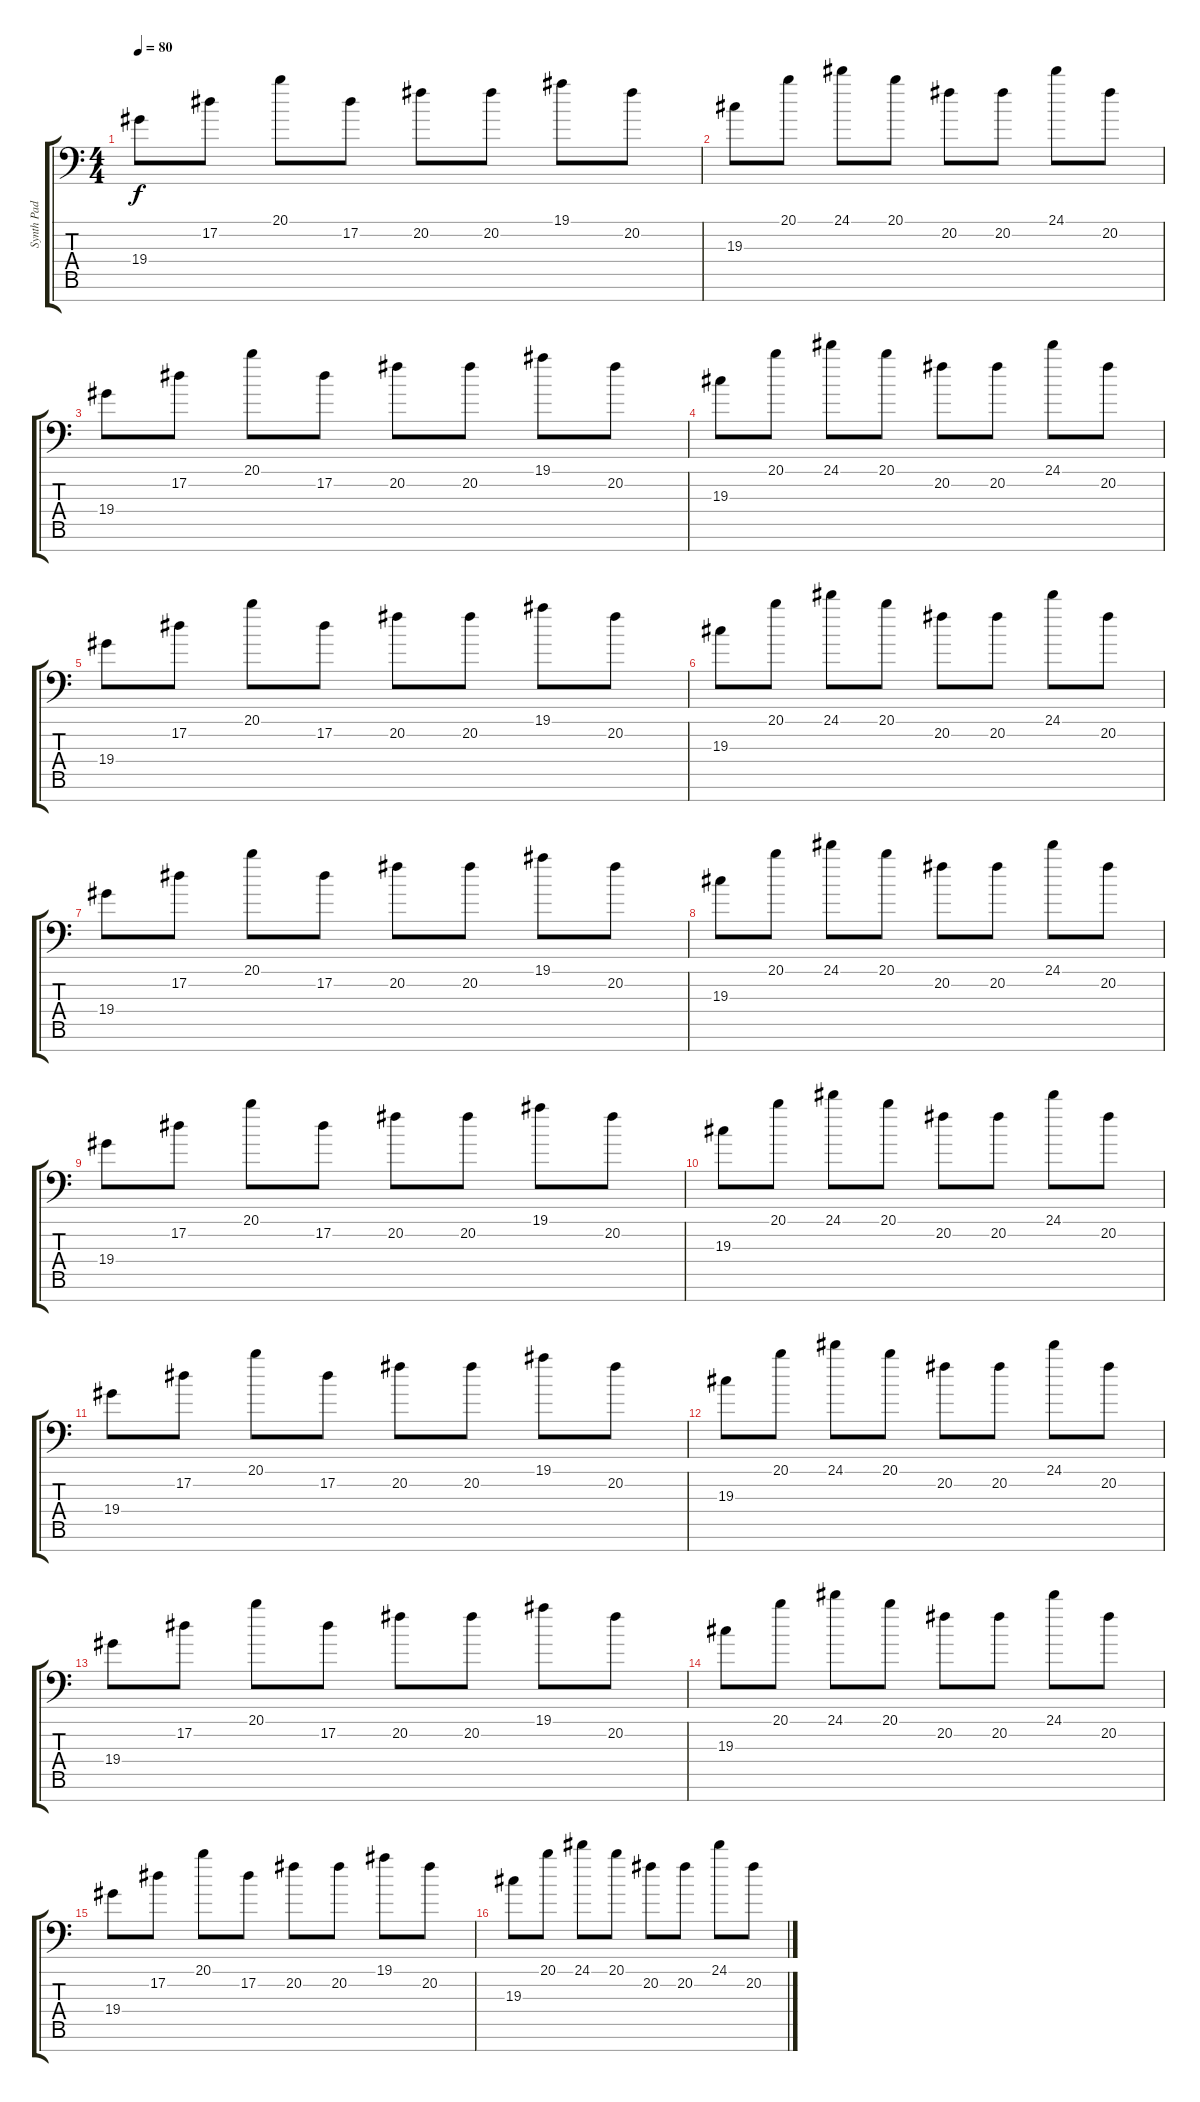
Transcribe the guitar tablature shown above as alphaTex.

\track ("Synth Pad (Warm)/Music Box" "Synth Pad ") {instrument pad2warm}
\staff {score tabs}
\tuning (Eb4 Bb3 Gb3 Db3 Ab2 Eb2 Eb1) {hide}
\ts (4 4)
\tempo 80
\clef f4
\ks c
19.4.8{dy f} 17.2.8 20.1.8 17.2.8 20.2.8 20.2.8 19.1.8 20.2.8 |
19.3.8 20.1.8 24.1.8 20.1.8 20.2.8 20.2.8 24.1.8 20.2.8 |
19.4.8 17.2.8 20.1.8 17.2.8 20.2.8 20.2.8 19.1.8 20.2.8 |
19.3.8 20.1.8 24.1.8 20.1.8 20.2.8 20.2.8 24.1.8 20.2.8 |
19.4.8 17.2.8 20.1.8 17.2.8 20.2.8 20.2.8 19.1.8 20.2.8 |
19.3.8 20.1.8 24.1.8 20.1.8 20.2.8 20.2.8 24.1.8 20.2.8 |
19.4.8 17.2.8 20.1.8 17.2.8 20.2.8 20.2.8 19.1.8 20.2.8 |
19.3.8 20.1.8 24.1.8 20.1.8 20.2.8 20.2.8 24.1.8 20.2.8 |
19.4.8 17.2.8 20.1.8 17.2.8 20.2.8 20.2.8 19.1.8 20.2.8 |
19.3.8 20.1.8 24.1.8 20.1.8 20.2.8 20.2.8 24.1.8 20.2.8 |
19.4.8 17.2.8 20.1.8 17.2.8 20.2.8 20.2.8 19.1.8 20.2.8 |
19.3.8 20.1.8 24.1.8 20.1.8 20.2.8 20.2.8 24.1.8 20.2.8 |
19.4.8 17.2.8 20.1.8 17.2.8 20.2.8 20.2.8 19.1.8 20.2.8 |
19.3.8 20.1.8 24.1.8 20.1.8 20.2.8 20.2.8 24.1.8 20.2.8 |
19.4.8 17.2.8 20.1.8 17.2.8 20.2.8 20.2.8 19.1.8 20.2.8 |
19.3.8 20.1.8 24.1.8 20.1.8 20.2.8 20.2.8 24.1.8 20.2.8
